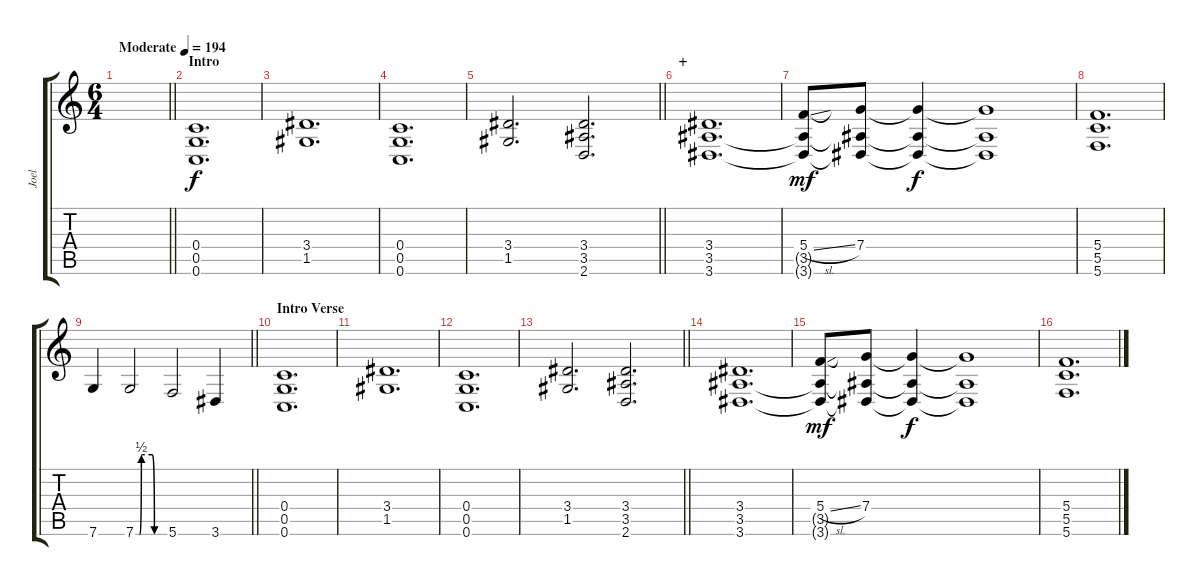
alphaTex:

\track ("Joel" "Joel") {instrument distortionguitar}
\staff {score tabs}
\tuning (D4 A3 F3 C3 G2 C2) {hide}
\ts (6 4)
\tempo (194 "Moderate")
\clef g2
\barLineRight lightlight
\ks c
|
\section ("" "Intro")
(0.4 0.5 0.6).1{d} |
(3.4 1.5).1{d} |
(0.4 0.5 0.6).1{d} |
\barLineRight lightlight
(3.4 1.5).2{d} (3.4 3.5 2.6).2{d} |
\section ("" "+")
(3.4 3.5 3.6).1{d} |
(5.4{sl} 3.5{t} 3.6{t}).8{dy mf} (7.4 3.5{t} 3.6{t}).8 (7.4{t} 3.5{t} 3.6{t}).4{dy f} (7.4{t} 3.5{t} 3.6{t}).1 |
(5.4 5.5 5.6).1{d} |
\barLineRight lightlight
7.6.4 7.6{be (custom 0 0 2 0 8 0 12 2 14 2 19 2 34 2 39 0 41 0 45 0 52 0 60 0)}.2 5.6.2 3.6.4 |
\section ("" "Intro Verse")
(0.4 0.5 0.6).1{d} |
(3.4 1.5).1{d} |
(0.4 0.5 0.6).1{d} |
\barLineRight lightlight
(3.4 1.5).2{d} (3.4 3.5 2.6).2{d} |
(3.4 3.5 3.6).1{d} |
(5.4{sl} 3.5{t} 3.6{t}).8{dy mf} (7.4 3.5{t} 3.6{t}).8 (7.4{t} 3.5{t} 3.6{t}).4{dy f} (7.4{t} 3.5{t} 3.6{t}).1 |
(5.4 5.5 5.6).1{d}
